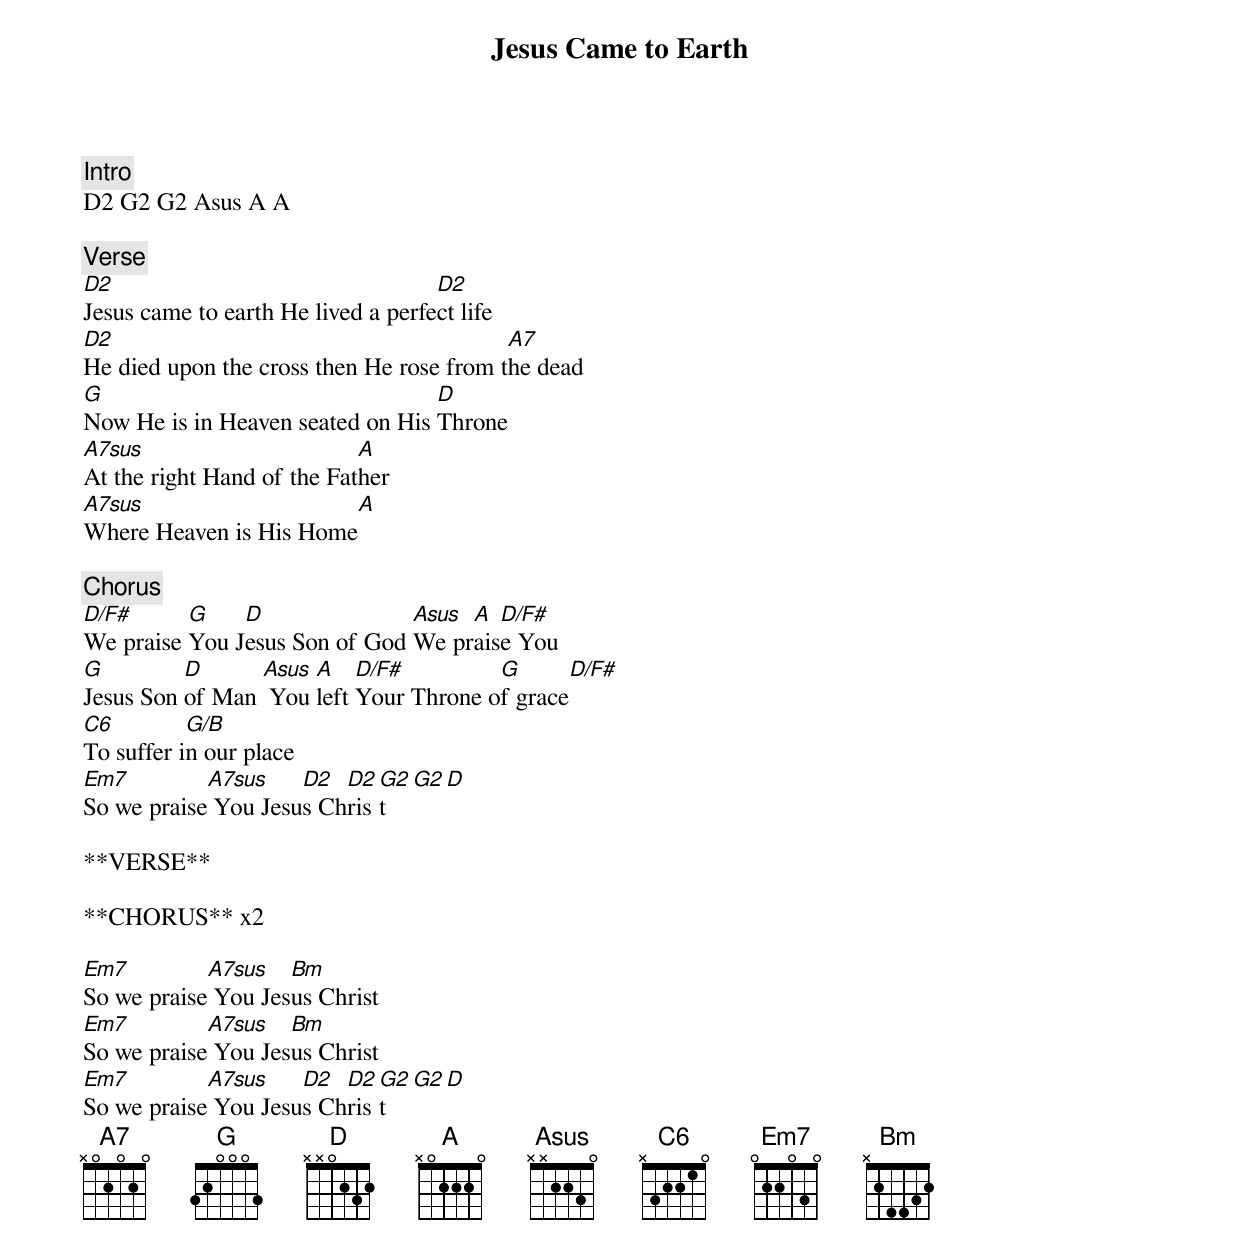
Jesus Came to Earth

[Intro]
D2 G2 G2 Asus A A

[Verse]
D2                                  D2
Jesus came to earth He lived a perfect life
D2                                        A7
He died upon the cross then He rose from the dead
G                                 D
Now He is in Heaven seated on His Throne
A7sus                       A
At the right Hand of the Father
A7sus                        A
Where Heaven is His Home

[Chorus]
D/F#      G    D               Asus A  D/F#
We praise You Jesus Son of God We praise You
G         D      Asus A    D/F#         G      D/F#
Jesus Son of Man  You left Your Throne of grace
C6         G/B
To suffer in our place
Em7         A7sus    D2  D2 G2 G2 D
So we praise You Jesus Christ

**VERSE**

**CHORUS** x2

Em7         A7sus   Bm
So we praise You Jesus Christ
Em7         A7sus   Bm
So we praise You Jesus Christ
Em7         A7sus    D2  D2 G2 G2 D
So we praise You Jesus Christ
